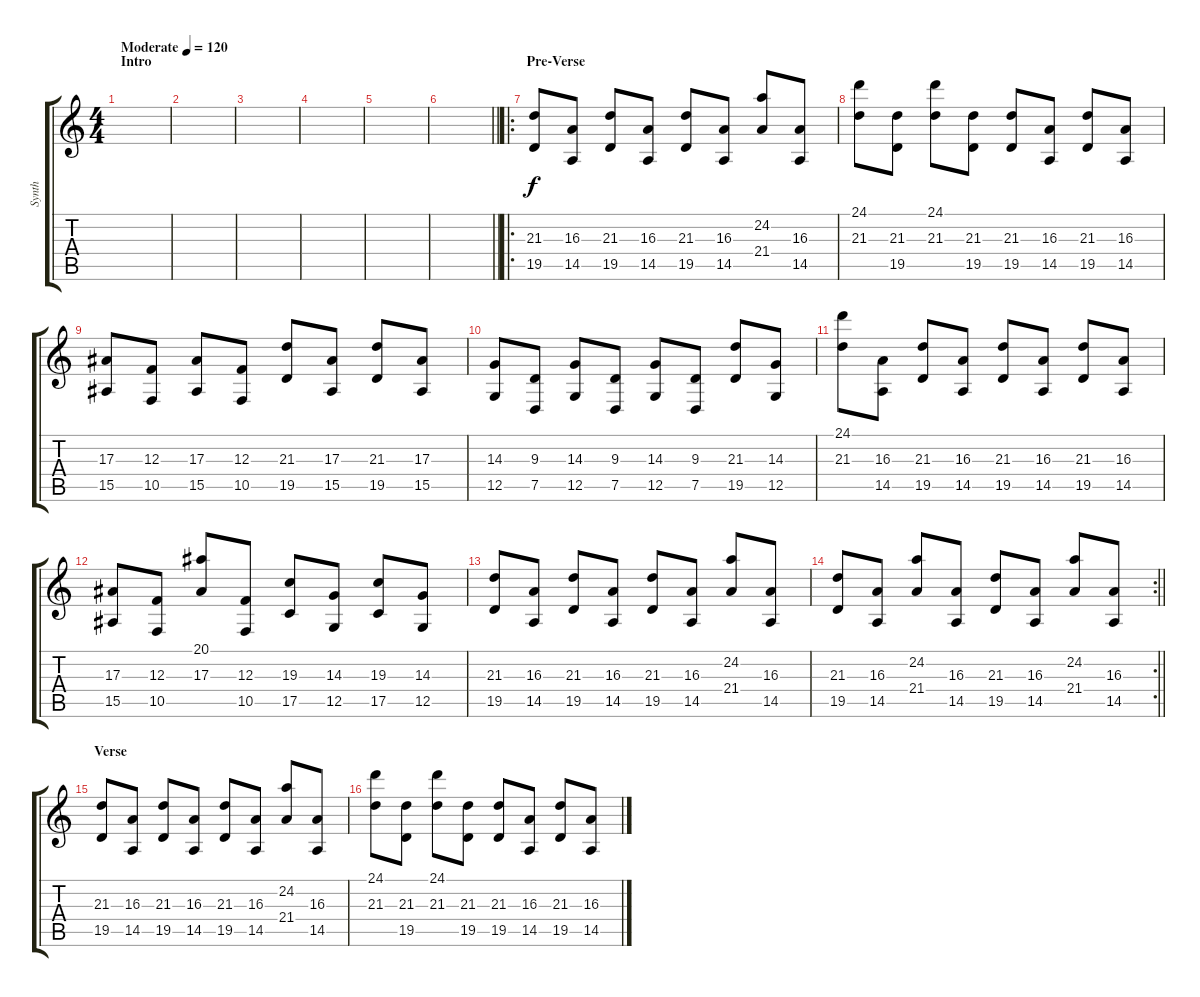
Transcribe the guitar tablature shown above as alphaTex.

\track ("Synth" "Synth") {instrument lead1square}
\staff {score tabs}
\tuning (D4 A3 F3 C3 G2 C2) {hide}
\ts (4 4)
\section ("" "Intro")
\tempo (120 "Moderate")
\clef g2
\ks c
|
|
|
|
|
\barLineRight lightlight
|
\ro
\section ("" "Pre-Verse")
(21.3 19.5).8 (16.3 14.5).8 (21.3 19.5).8 (16.3 14.5).8 (21.3 19.5).8 (16.3 14.5).8 (24.2 21.4).8 (16.3 14.5).8 |
(24.1 21.3).8 (21.3 19.5).8 (24.1 21.3).8 (21.3 19.5).8 (21.3 19.5).8 (16.3 14.5).8 (21.3 19.5).8 (16.3 14.5).8 |
(17.3 15.5).8 (12.3 10.5).8 (17.3 15.5).8 (12.3 10.5).8 (21.3 19.5).8 (17.3 15.5).8 (21.3 19.5).8 (17.3 15.5).8 |
(14.3 12.5).8 (9.3 7.5).8 (14.3 12.5).8 (9.3 7.5).8 (14.3 12.5).8 (9.3 7.5).8 (21.3 19.5).8 (14.3 12.5).8 |
(24.1 21.3).8 (16.3 14.5).8 (21.3 19.5).8 (16.3 14.5).8 (21.3 19.5).8 (16.3 14.5).8 (21.3 19.5).8 (16.3 14.5).8 |
(17.3 15.5).8 (12.3 10.5).8 (20.1 17.3).8 (12.3 10.5).8 (19.3 17.5).8 (14.3 12.5).8 (19.3 17.5).8 (14.3 12.5).8 |
(21.3 19.5).8 (16.3 14.5).8 (21.3 19.5).8 (16.3 14.5).8 (21.3 19.5).8 (16.3 14.5).8 (24.2 21.4).8 (16.3 14.5).8 |
\rc 2
\barLineRight lightlight
(21.3 19.5).8 (16.3 14.5).8 (24.2 21.4).8 (16.3 14.5).8 (21.3 19.5).8 (16.3 14.5).8 (24.2 21.4).8 (16.3 14.5).8 |
\section ("" "Verse")
(21.3 19.5).8 (16.3 14.5).8 (21.3 19.5).8 (16.3 14.5).8 (21.3 19.5).8 (16.3 14.5).8 (24.2 21.4).8 (16.3 14.5).8 |
(24.1 21.3).8 (21.3 19.5).8 (24.1 21.3).8 (21.3 19.5).8 (21.3 19.5).8 (16.3 14.5).8 (21.3 19.5).8 (16.3 14.5).8
